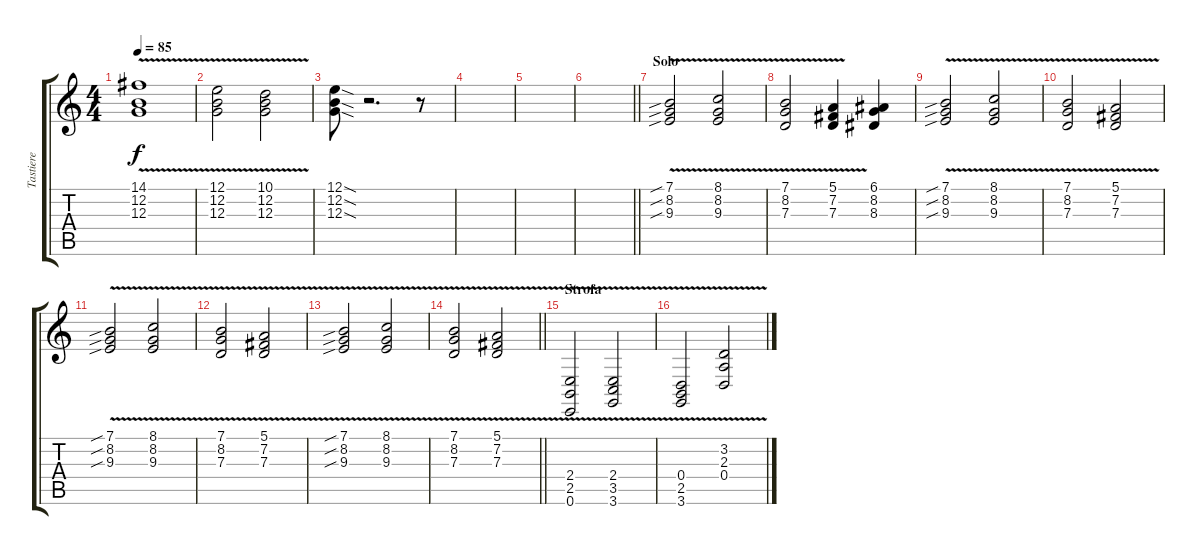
\track ("Tastiere" "Tastiere") {instrument rockorgan}
\staff {score tabs}
\tuning (E4 B3 G3 D3 A2 E2) {hide}
\ts (4 4)
\tempo 85
\clef g2
\ks c
(14.1{v} 12.2 12.3).1{dy f} |
(12.1{v} 12.2 12.3).2 (10.1{v} 12.2 12.3).2 |
(12.1{sod} 12.2{sod} 12.3{sod}).8 r.2{d} r.8 |
|
|
\barLineRight lightlight
|
\section ("" "Solo")
(7.1{sib} 8.2{sib} 9.3{v sib}).2{volume 12} (8.1 8.2 9.3{v}).2 |
(7.1 8.2 7.3{v}).2 (5.1 7.2 7.3{v}).4 (6.1 8.2 8.3).4 |
(7.1{sib} 8.2{sib} 9.3{v sib}).2 (8.1 8.2 9.3{v}).2 |
(7.1 8.2 7.3{v}).2 (5.1 7.2 7.3{v}).2 |
(7.1{sib} 8.2{sib} 9.3{v sib}).2 (8.1 8.2 9.3{v}).2 |
(7.1 8.2 7.3{v}).2 (5.1 7.2 7.3{v}).2 |
(7.1{sib} 8.2{sib} 9.3{v sib}).2 (8.1 8.2 9.3{v}).2 |
\barLineRight lightlight
(7.1 8.2 7.3{v}).2 (5.1 7.2 7.3{v}).2 |
\section ("" "Strofa")
(2.4{v} 2.5 0.6).2{volume 7} (2.4{v} 3.5 3.6).2 |
(0.4{v} 2.5 3.6).2 (3.2 2.3 0.4{v}).2
